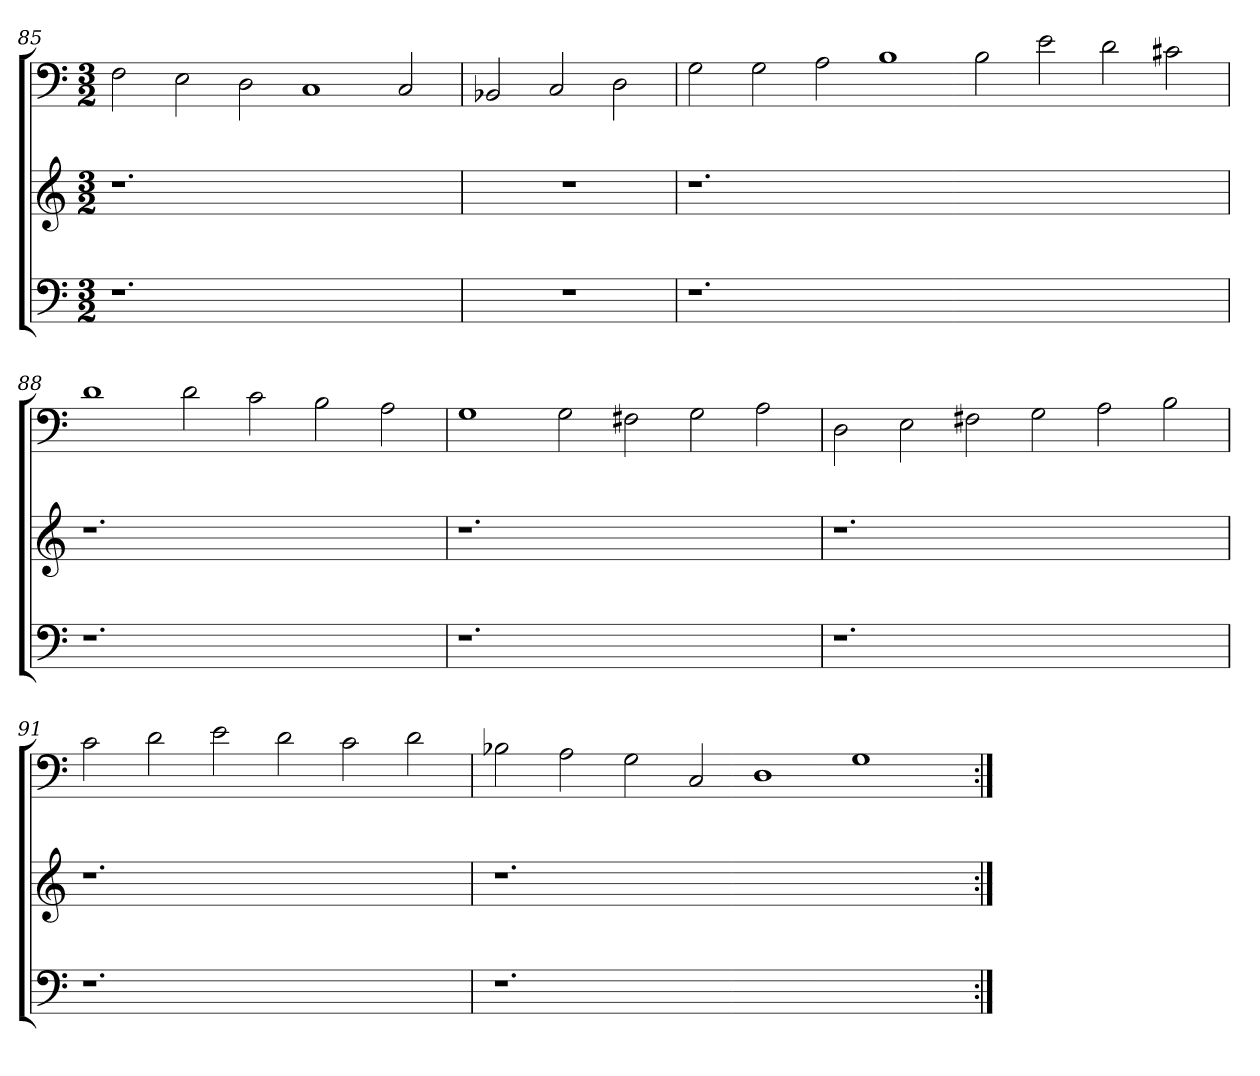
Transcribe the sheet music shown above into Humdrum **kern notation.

**kern	**kern	**kern
*part3	*part2	*part1
*staff3	*staff2	*staff1
*clefF4	*clefG2	*clefF4
*k[]	*k[]	*k[]
*C:	*C:	*C:
*M3/2	*M3/2	*M3/2
=85	=85	=85
1.r	1.r	2F\
.	.	2E\
.	.	2D\
1.ryy	1.ryy	1C
.	.	2C/
=86	=86	=86
1.r	1.r	2BB-/
.	.	2C/
.	.	2D\
!!LO:LB:g=z
=87	=87	=87
1.r	1.r	2G\
.	.	2G\
.	.	2A\
0.ryy	0.ryy	1B
.	.	2B\
.	.	2e\
.	.	2d\
.	.	2c#X\
=88	=88	=88
1.r	1.r	1d
.	.	2d\
1.ryy	1.ryy	2c\
.	.	2B\
.	.	2A\
=89	=89	=89
1.r	1.r	1G
.	.	2G\
1.ryy	1.ryy	2F#X\
.	.	2G\
.	.	2A\
=90	=90	=90
1.r	1.r	2D\
.	.	2E\
.	.	2F#X\
1.ryy	1.ryy	2G\
.	.	2A\
.	.	2B\
!!LO:LB:g=z
=91	=91	=91
1.r	1.r	2c\
.	.	2d\
.	.	2e\
1.ryy	1.ryy	2d\
.	.	2c\
.	.	2d\
=92	=92	=92
1.r	1.r	2B-X\
.	.	2A\
.	.	2G\
0ryy	0ryy	2C/
.	.	1D
.	.	1G
2ryy	2ryy	.
=:|!	=:|!	=:|!
*-	*-	*-
